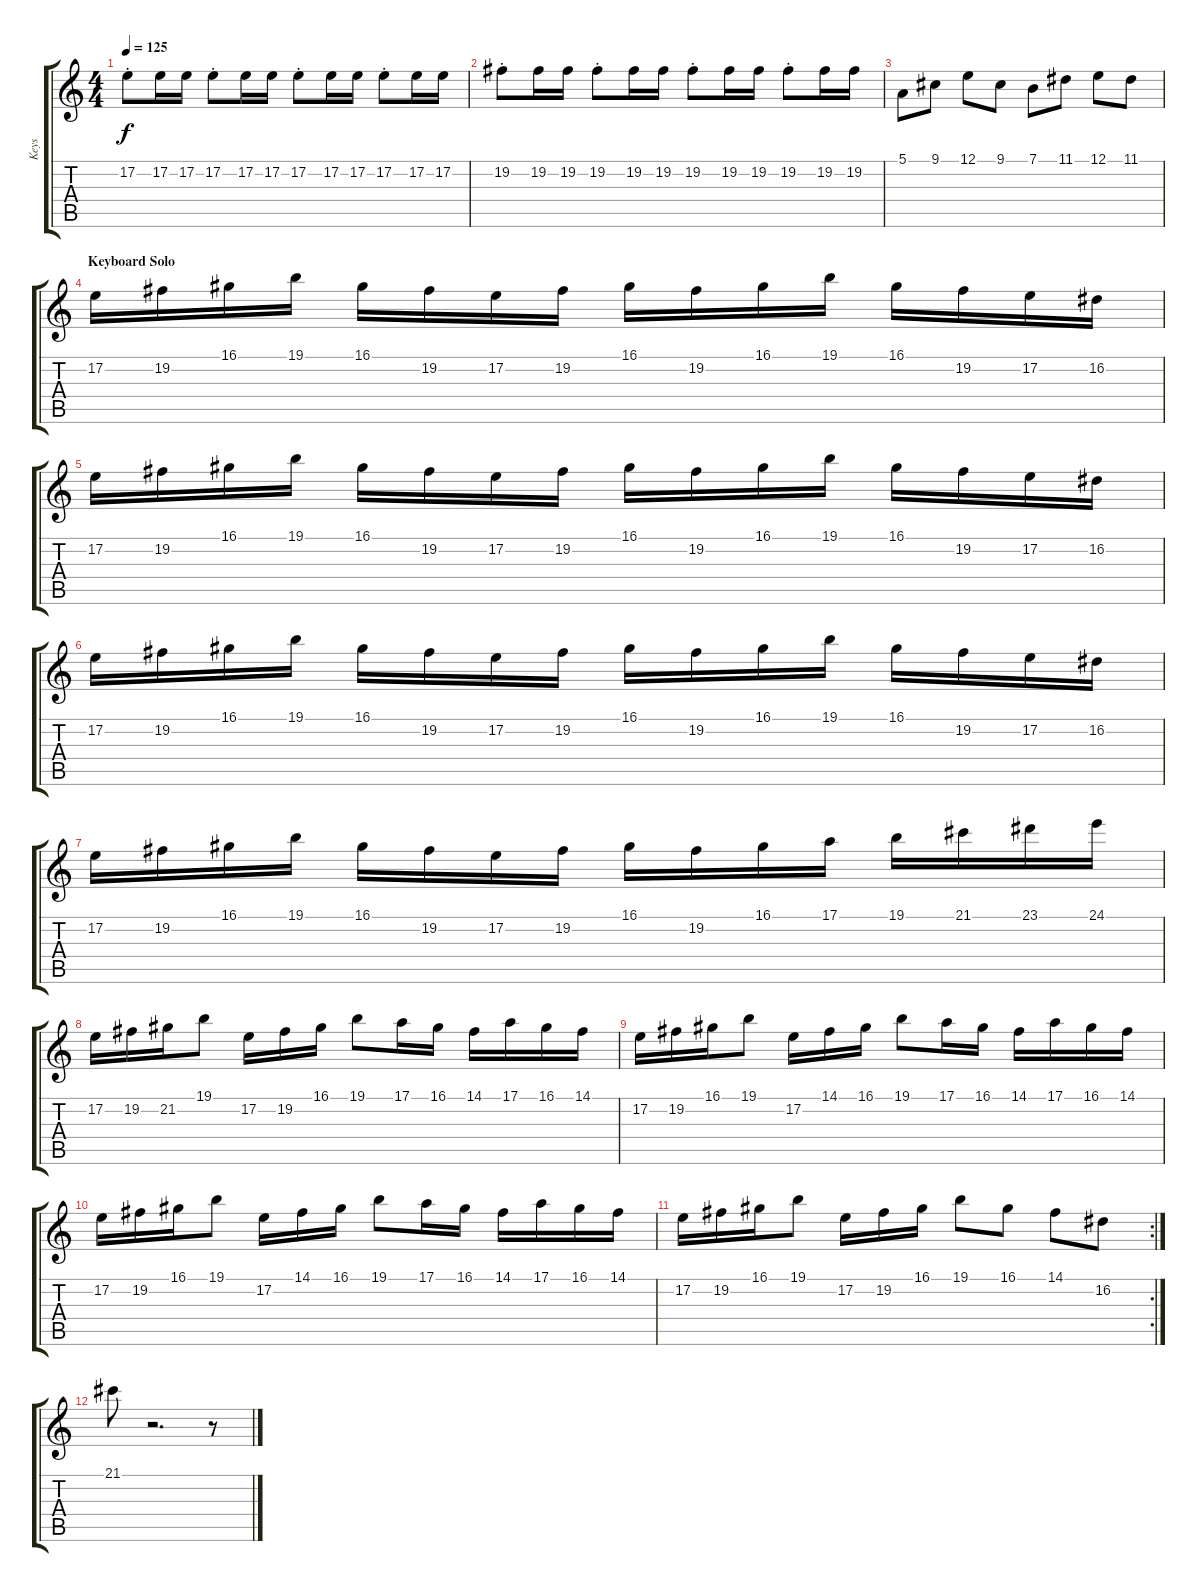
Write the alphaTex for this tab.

\track ("Keys" "Keys") {instrument reedorgan}
\staff {score tabs}
\tuning (E4 B3 G3 D3 A2 E2) {hide}
\ts (4 4)
\tempo 125
\clef g2
\ks c
17.2{st}.8{dy f} 17.2.16 17.2.16 17.2{st}.8 17.2.16 17.2.16 17.2{st}.8 17.2.16 17.2.16 17.2{st}.8 17.2.16 17.2.16 |
19.2{st}.8 19.2.16 19.2.16 19.2{st}.8 19.2.16 19.2.16 19.2{st}.8 19.2.16 19.2.16 19.2{st}.8 19.2.16 19.2.16 |
5.1.8{volume 12} 9.1.8 12.1.8 9.1.8 7.1.8 11.1.8 12.1.8 11.1.8 |
\section ("" "Keyboard Solo")
17.2.16{volume 13 instrument lead2sawtooth} 19.2.16 16.1.16 19.1.16 16.1.16 19.2.16 17.2.16 19.2.16 16.1.16 19.2.16 16.1.16 19.1.16 16.1.16 19.2.16 17.2.16 16.2.16 |
17.2.16 19.2.16 16.1.16 19.1.16 16.1.16 19.2.16 17.2.16 19.2.16 16.1.16 19.2.16 16.1.16 19.1.16 16.1.16 19.2.16 17.2.16 16.2.16 |
17.2.16 19.2.16 16.1.16 19.1.16 16.1.16 19.2.16 17.2.16 19.2.16 16.1.16 19.2.16 16.1.16 19.1.16 16.1.16 19.2.16 17.2.16 16.2.16 |
17.2.16 19.2.16 16.1.16 19.1.16 16.1.16 19.2.16 17.2.16 19.2.16 16.1.16 19.2.16 16.1.16 17.1.16 19.1.16 21.1.16 23.1.16 24.1.16 |
17.2.16 19.2.16 21.2.16 19.1.8 17.2.16 19.2.16 16.1.16 19.1.8 17.1.16 16.1.16 14.1.16 17.1.16 16.1.16 14.1.16 |
17.2.16 19.2.16 16.1.16 19.1.8 17.2.16 14.1.16 16.1.16 19.1.8 17.1.16 16.1.16 14.1.16 17.1.16 16.1.16 14.1.16 |
17.2.16 19.2.16 16.1.16 19.1.8 17.2.16 14.1.16 16.1.16 19.1.8 17.1.16 16.1.16 14.1.16 17.1.16 16.1.16 14.1.16 |
\rc 2
17.2.16 19.2.16 16.1.16 19.1.8 17.2.16 19.2.16 16.1.16 19.1.8 16.1.8 14.1.8 16.2.8 |
\section ("" "")
21.1.8 r.2{d} r.8
